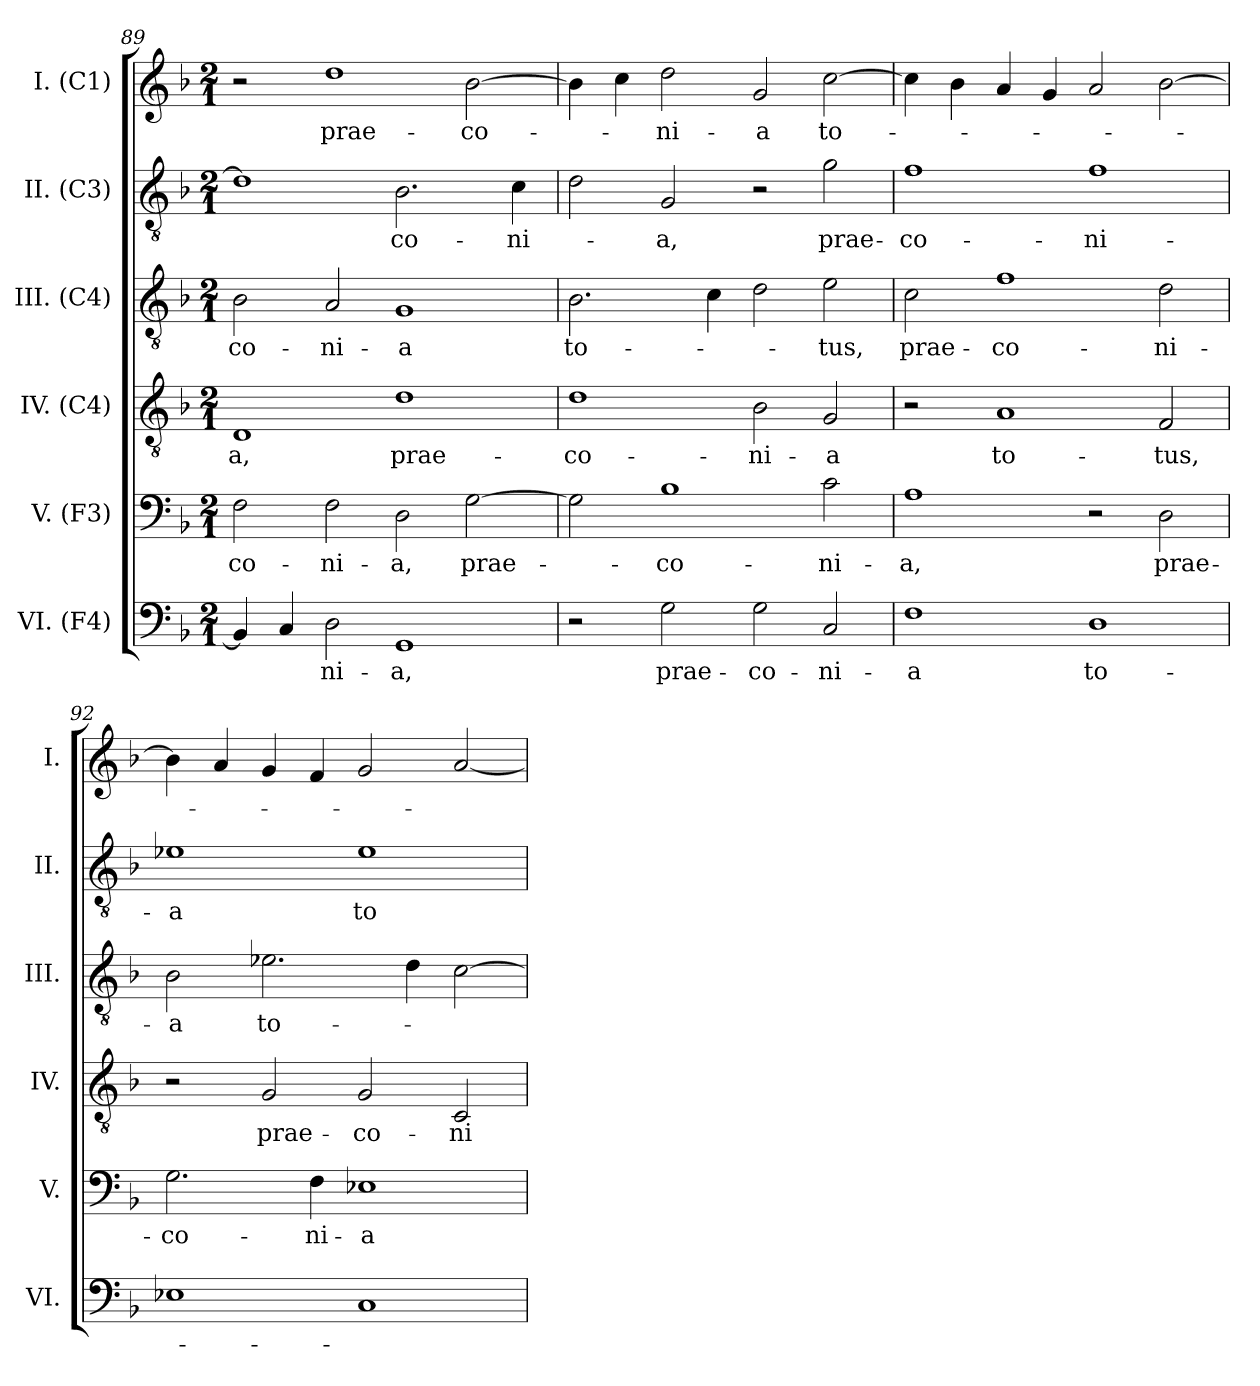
**kern	**text	**kern	**text	**kern	**text	**kern	**text	**kern	**text	**kern	**text
*part6	*part6	*part5	*part5	*part4	*part4	*part3	*part3	*part2	*part2	*part1	*part1
*staff6	*staff6	*staff5	*staff5	*staff4	*staff4	*staff3	*staff3	*staff2	*staff2	*staff1	*staff1
*I"VI. (F4)	*	*I"V. (F3)	*	*I"IV. (C4)	*	*I"III. (C4)	*	*I"II. (C3)	*	*I"I. (C1)	*
*I'VI.	*	*I'V.	*	*I'IV.	*	*I'III.	*	*I'II.	*	*I'I.	*
*clefF4	*	*clefF4	*	*clefGv2	*	*clefGv2	*	*clefGv2	*	*clefG2	*
*	*	*	*	*	*	*ITrd7c12	*	*	*	*	*
*k[b-]	*	*k[b-]	*	*k[b-]	*	*k[b-]	*	*k[b-]	*	*k[b-]	*
*F:	*	*F:	*	*F:	*	*F:	*	*F:	*	*F:	*
*M2/1	*	*M2/1	*	*M2/1	*	*M2/1	*	*M2/1	*	*M2/1	*
=89	=89	=89	=89	=89	=89	=89	=89	=89	=89	=89	=89
!	!	!	!LO:LY:b:color=#000000	!	!	!	!	!	!	!	!
!	!	!	!	!	!LO:LY:b:color=#000000	!	!	!	!	!	!
!	!	!	!	!	!	!	!LO:LY:b:color=#000000	!	!	!	!
4BB-i/]	.	2Fi\	-co-	1Di	-a,	2BB-i\	-co-	1di]	.	2r	.
4Ci/	.	.	.	.	.	.	.	.	.	.	.
!	!LO:LY:b:color=#000000	!	!	!	!	!	!	!	!	!	!
!	!	!	!LO:LY:b:color=#000000	!	!	!	!	!	!	!	!
!	!	!	!	!	!	!	!LO:LY:b:color=#000000	!	!	!	!
!	!	!	!	!	!	!	!	!	!	!	!LO:LY:b:color=#000000
2Di\	-ni-	2Fi\	-ni-	.	.	2AAi/	-ni-	.	.	1ddi	prae-
!	!LO:LY:b:color=#000000	!	!	!	!	!	!	!	!	!	!
!	!	!	!LO:LY:b:color=#000000	!	!	!	!	!	!	!	!
!	!	!	!	!	!LO:LY:b:color=#000000	!	!	!	!	!	!
!	!	!	!	!	!	!	!LO:LY:b:color=#000000	!	!	!	!
!	!	!	!	!	!	!	!	!	!LO:LY:b:color=#000000	!	!
1GGi	-a,	2Di\	-a,	1di	prae-	1GGi	-a	2.B-i\	-co-	.	.
!	!	!	!LO:LY:b:color=#000000	!	!	!	!	!	!	!	!
!	!	!	!	!	!	!	!	!	!	!	!LO:LY:b:color=#000000
.	.	[2Gi\	prae-	.	.	.	.	.	.	[2b-i\	-co-
!	!	!	!	!	!	!	!	!	!LO:LY:b:color=#000000	!	!
.	.	.	.	.	.	.	.	4ci\	-ni-	.	.
!!LO:LB:g=z
=90	=90	=90	=90	=90	=90	=90	=90	=90	=90	=90	=90
!	!	!	!	!	!LO:LY:b:color=#000000	!	!	!	!	!	!
!	!	!	!	!	!	!	!LO:LY:b:color=#000000	!	!	!	!
2r	.	2Gi\]	.	1di	-co-	2.BB-i\	to-	2di\	.	4b-i\]	.
.	.	.	.	.	.	.	.	.	.	4cci\	.
!	!LO:LY:b:color=#000000	!	!	!	!	!	!	!	!	!	!
!	!	!	!LO:LY:b:color=#000000	!	!	!	!	!	!	!	!
!	!	!	!	!	!	!	!	!	!LO:LY:b:color=#000000	!	!
!	!	!	!	!	!	!	!	!	!	!	!LO:LY:b:color=#000000
2Gi\	prae-	1B-i	-co-	.	.	.	.	2Gi/	-a,	2ddi\	-ni-
.	.	.	.	.	.	4Ci\	.	.	.	.	.
!	!LO:LY:b:color=#000000	!	!	!	!	!	!	!	!	!	!
!	!	!	!	!	!LO:LY:b:color=#000000	!	!	!	!	!	!
!	!	!	!	!	!	!	!	!	!	!	!LO:LY:b:color=#000000
2Gi\	-co-	.	.	2B-i\	-ni-	2Di\	.	2r	.	2gi/	-a
!	!LO:LY:b:color=#000000	!	!	!	!	!	!	!	!	!	!
!	!	!	!LO:LY:b:color=#000000	!	!	!	!	!	!	!	!
!	!	!	!	!	!LO:LY:b:color=#000000	!	!	!	!	!	!
!	!	!	!	!	!	!	!LO:LY:b:color=#000000	!	!	!	!
!	!	!	!	!	!	!	!	!	!LO:LY:b:color=#000000	!	!
!	!	!	!	!	!	!	!	!	!	!	!LO:LY:b:color=#000000
2Ci/	-ni-	2ci\	-ni-	2Gi/	-a	2Ei\	-tus,	2gi\	prae-	[2cci\	to-
=91	=91	=91	=91	=91	=91	=91	=91	=91	=91	=91	=91
!	!LO:LY:b:color=#000000	!	!	!	!	!	!	!	!	!	!
!	!	!	!LO:LY:b:color=#000000	!	!	!	!	!	!	!	!
!	!	!	!	!	!	!	!LO:LY:b:color=#000000	!	!	!	!
!	!	!	!	!	!	!	!	!	!LO:LY:b:color=#000000	!	!
1Fi	-a	1Ai	-a,	2r	.	2Ci\	prae-	1fi	-co-	4cci\]	.
.	.	.	.	.	.	.	.	.	.	4b-i\	.
!	!	!	!	!	!LO:LY:b:color=#000000	!	!	!	!	!	!
!	!	!	!	!	!	!	!LO:LY:b:color=#000000	!	!	!	!
.	.	.	.	1Ai	to-	1Fi	-co-	.	.	4ai/	.
.	.	.	.	.	.	.	.	.	.	4gi/	.
!	!LO:LY:b:color=#000000	!	!	!	!	!	!	!	!	!	!
!	!	!	!	!	!	!	!	!	!LO:LY:b:color=#000000	!	!
1Di	to-	2r	.	.	.	.	.	1fi	-ni-	2ai/	.
!	!	!	!LO:LY:b:color=#000000	!	!	!	!	!	!	!	!
!	!	!	!	!	!LO:LY:b:color=#000000	!	!	!	!	!	!
!	!	!	!	!	!	!	!LO:LY:b:color=#000000	!	!	!	!
.	.	2Di\	prae-	2Fi/	-tus,	2Di\	-ni-	.	.	[2b-i\	.
=92	=92	=92	=92	=92	=92	=92	=92	=92	=92	=92	=92
!	!	!	!LO:LY:b:color=#000000	!	!	!	!	!	!	!	!
!	!	!	!	!	!	!	!LO:LY:b:color=#000000	!	!	!	!
!	!	!	!	!	!	!	!	!	!LO:LY:b:color=#000000	!	!
1E-Xi	.	2.Gi\	-co-	2r	.	2BB-i\	-a	1e-Xi	-a	4b-i\]	.
.	.	.	.	.	.	.	.	.	.	4ai/	.
!	!	!	!	!	!LO:LY:b:color=#000000	!	!	!	!	!	!
!	!	!	!	!	!	!	!LO:LY:b:color=#000000	!	!	!	!
.	.	.	.	2Gi/	prae-	2.E-i\	to-	.	.	4gi/	.
!	!	!	!LO:LY:b:color=#000000	!	!	!	!	!	!	!	!
.	.	4Fi\	-ni-	.	.	.	.	.	.	4fi/	.
!	!	!	!LO:LY:b:color=#000000	!	!	!	!	!	!	!	!
!	!	!	!	!	!LO:LY:b:color=#000000	!	!	!	!	!	!
!	!	!	!	!	!	!	!	!	!LO:LY:b:color=#000000	!	!
1Ci	.	1E-i	-a	2Gi/	-co-	.	.	1e-i	to-	2gi/	.
.	.	.	.	.	.	4Di\	.	.	.	.	.
!	!	!	!	!	!LO:LY:b:color=#000000	!	!	!	!	!	!
.	.	.	.	2Ci/	-ni-	[2Ci\	.	.	.	[2ai/	.
=	=	=	=	=	=	=	=	=	=	=	=
*-	*-	*-	*-	*-	*-	*-	*-	*-	*-	*-	*-
